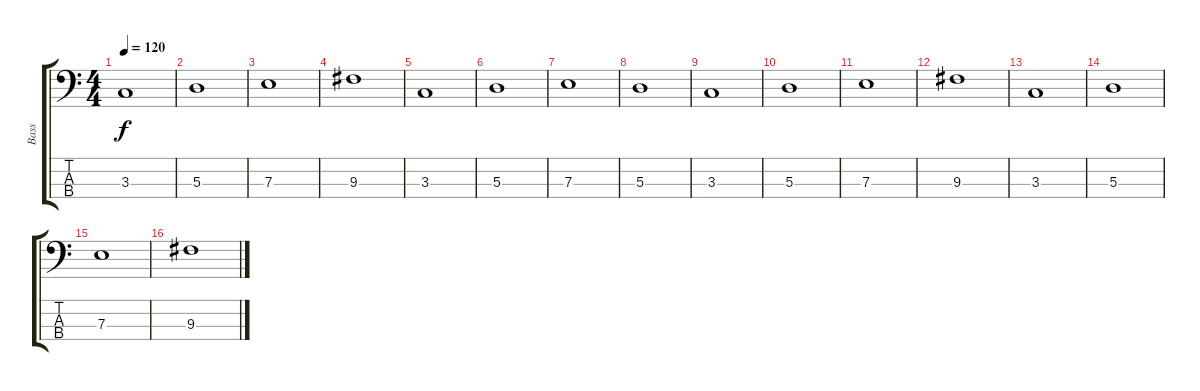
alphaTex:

\track ("Bass" "Bass") {instrument electricbasspick}
\staff {score tabs}
\tuning (G2 D2 A1 E1) {hide}
\ts (4 4)
\tempo 120
\clef f4
\ks c
3.3.1{dy f} |
5.3.1 |
7.3.1 |
9.3.1 |
3.3.1 |
5.3.1 |
7.3.1 |
5.3.1 |
3.3.1 |
5.3.1 |
7.3.1 |
9.3.1 |
3.3.1 |
5.3.1 |
7.3.1 |
9.3.1
